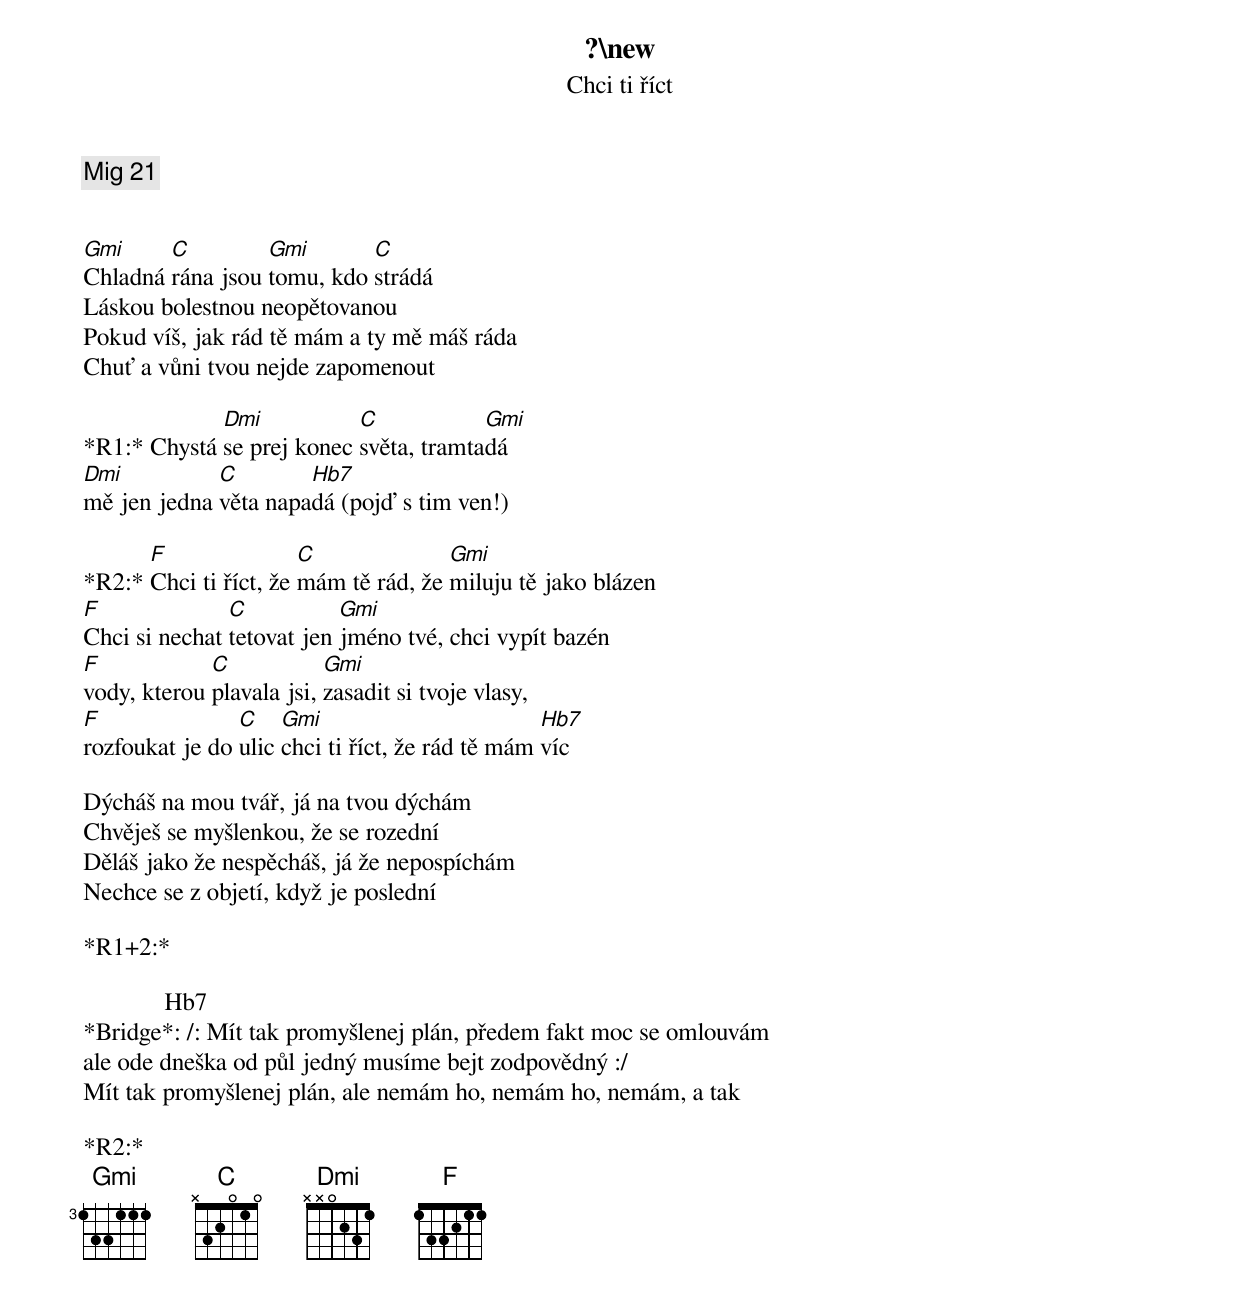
?\new
Chci ti říct
Mig 21


Gmi     C         Gmi       C
Chladná rána jsou tomu, kdo strádá
Láskou bolestnou neopětovanou
Pokud víš, jak rád tě mám a ty mě máš ráda
Chuť a vůni tvou nejde zapomenout

             Dmi           C            Gmi
*R1:* Chystá se prej konec světa, tramtadá
Dmi          C        Hb7
mě jen jedna věta napadá (pojď s tim ven!)

      F                C              Gmi
*R2:* Chci ti říct, že mám tě rád, že miluju tě jako blázen
F              C           Gmi
Chci si nechat tetovat jen jméno tvé, chci vypít bazén
F            C            Gmi
vody, kterou plavala jsi, zasadit si tvoje vlasy,
F               C    Gmi                         Hb7
rozfoukat je do ulic chci ti říct, že rád tě mám víc

Dýcháš na mou tvář, já na tvou dýchám
Chvěješ se myšlenkou, že se rozední
Děláš jako že nespěcháš, já že nepospíchám
Nechce se z objetí, když je poslední

*R1+2:*

             Hb7
*Bridge*: /: Mít tak promyšlenej plán, předem fakt moc se omlouvám
ale ode dneška od půl jedný musíme bejt zodpovědný :/
Mít tak promyšlenej plán, ale nemám ho, nemám ho, nemám, a tak

*R2:*
